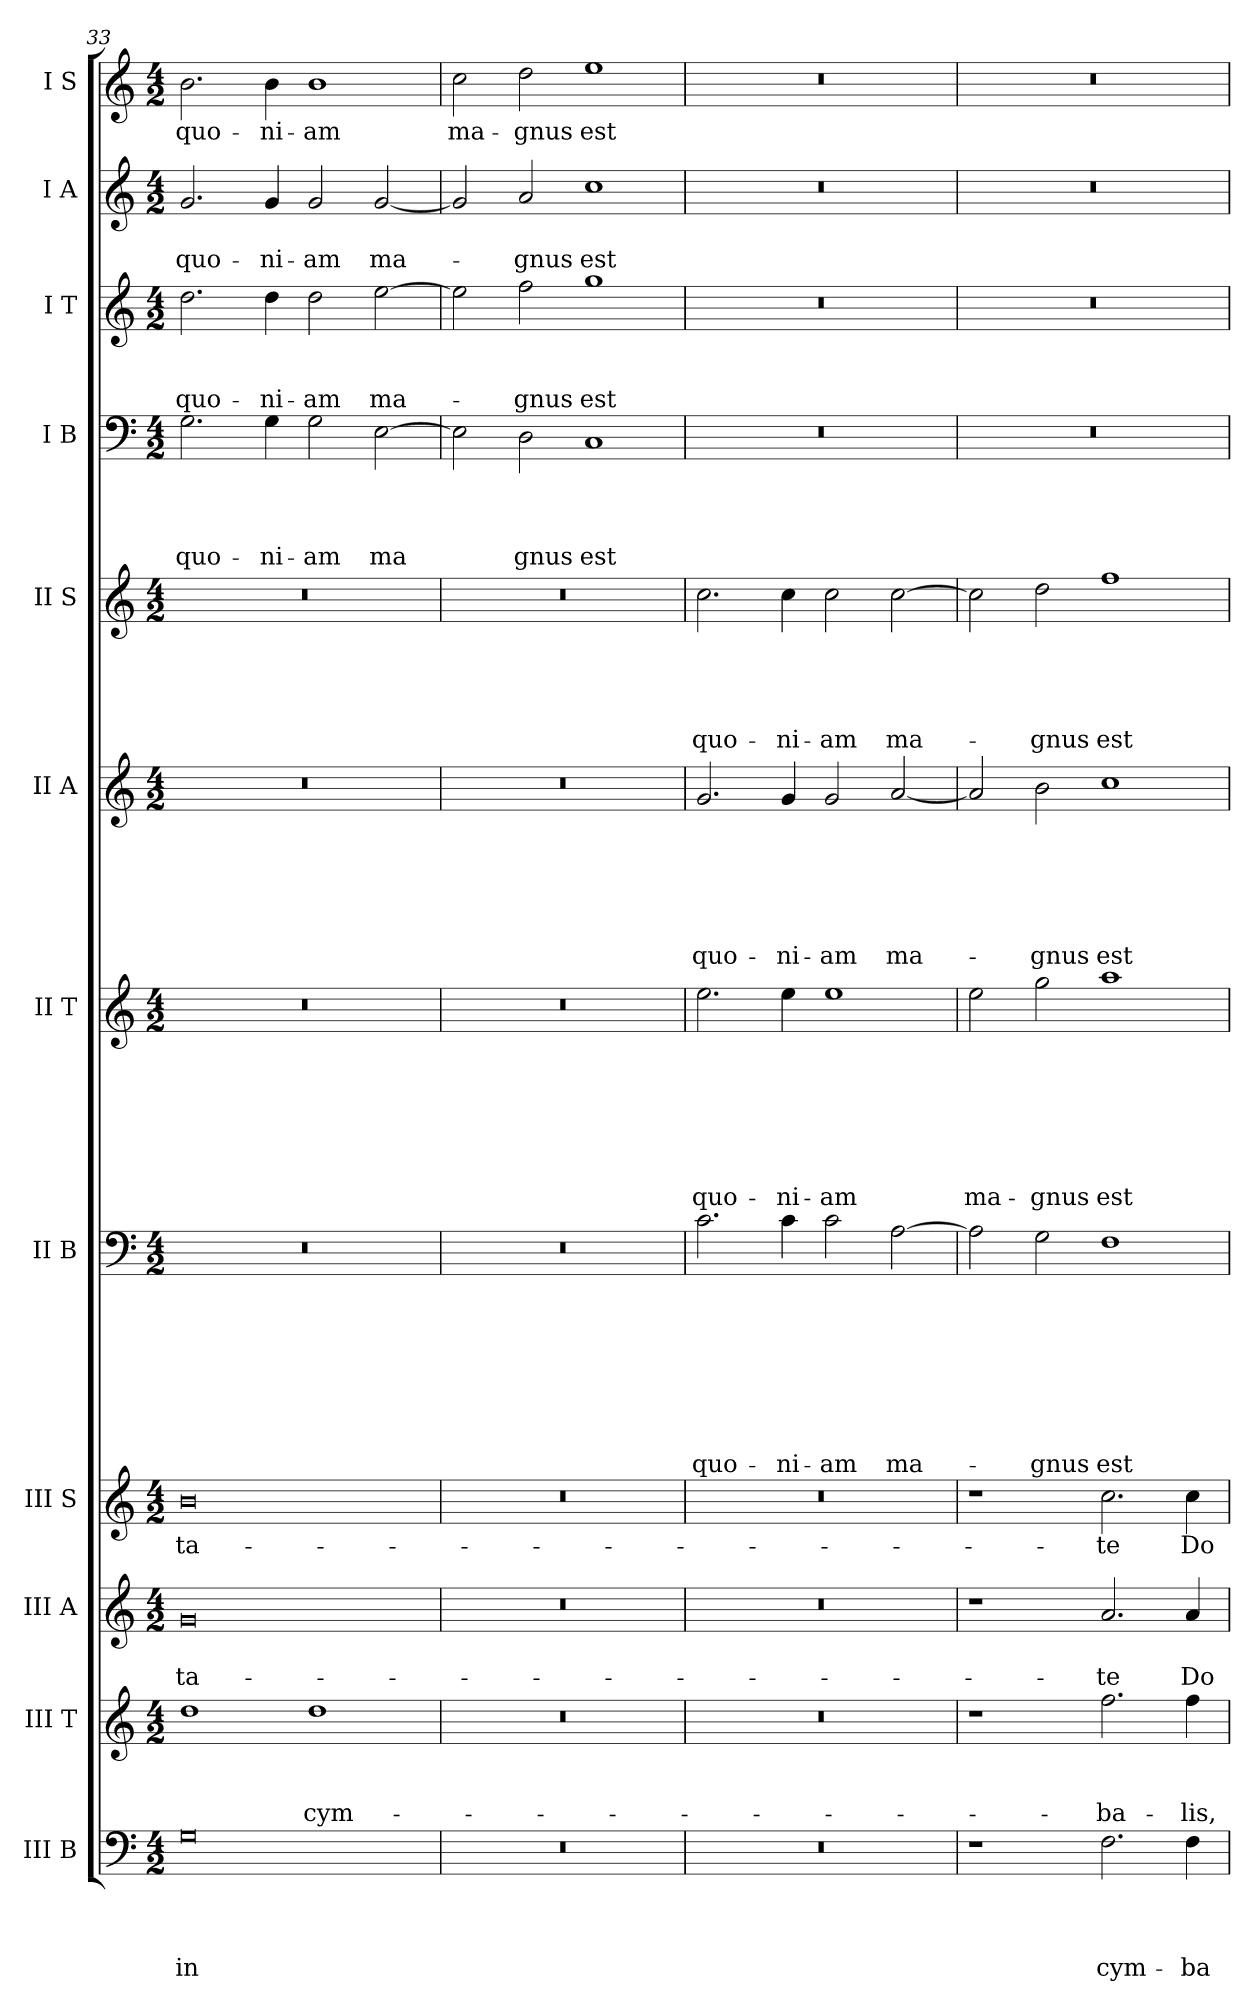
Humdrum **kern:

**kern	**text	**text	**text	**text	**kern	**text	**text	**text	**kern	**text	**text	**kern	**text	**kern	**text	**text	**text	**text	**text	**text	**text	**text	**kern	**text	**text	**text	**text	**text	**text	**text	**kern	**text	**text	**text	**text	**text	**text	**kern	**text	**text	**text	**text	**text	**kern	**text	**text	**text	**text	**kern	**text	**text	**text	**kern	**text	**text	**kern	**text
*part12	*part12	*part12	*part12	*part12	*part11	*part11	*part11	*part11	*part10	*part10	*part10	*part9	*part9	*part8	*part8	*part8	*part8	*part8	*part8	*part8	*part8	*part8	*part7	*part7	*part7	*part7	*part7	*part7	*part7	*part7	*part6	*part6	*part6	*part6	*part6	*part6	*part6	*part5	*part5	*part5	*part5	*part5	*part5	*part4	*part4	*part4	*part4	*part4	*part3	*part3	*part3	*part3	*part2	*part2	*part2	*part1	*part1
*staff12	*staff12	*staff12	*staff12	*staff12	*staff11	*staff11	*staff11	*staff11	*staff10	*staff10	*staff10	*staff9	*staff9	*staff8	*staff8	*staff8	*staff8	*staff8	*staff8	*staff8	*staff8	*staff8	*staff7	*staff7	*staff7	*staff7	*staff7	*staff7	*staff7	*staff7	*staff6	*staff6	*staff6	*staff6	*staff6	*staff6	*staff6	*staff5	*staff5	*staff5	*staff5	*staff5	*staff5	*staff4	*staff4	*staff4	*staff4	*staff4	*staff3	*staff3	*staff3	*staff3	*staff2	*staff2	*staff2	*staff1	*staff1
*I"III B	*	*	*	*	*I"III T	*	*	*	*I"III A	*	*	*I"III S	*	*I"II B	*	*	*	*	*	*	*	*	*I"II T	*	*	*	*	*	*	*	*I"II A	*	*	*	*	*	*	*I"II S	*	*	*	*	*	*I"I B	*	*	*	*	*I"I T	*	*	*	*I"I A	*	*	*I"I S	*
*clefF4	*	*	*	*	*clefG2	*	*	*	*clefG2	*	*	*clefG2	*	*clefF4	*	*	*	*	*	*	*	*	*clefG2	*	*	*	*	*	*	*	*clefG2	*	*	*	*	*	*	*clefG2	*	*	*	*	*	*clefF4	*	*	*	*	*clefG2	*	*	*	*clefG2	*	*	*clefG2	*
*	*	*	*	*	*ITrd7c12	*	*	*	*	*	*	*	*	*	*	*	*	*	*	*	*	*	*ITrd7c12	*	*	*	*	*	*	*	*	*	*	*	*	*	*	*	*	*	*	*	*	*	*	*	*	*	*ITrd7c12	*	*	*	*	*	*	*	*
*k[]	*	*	*	*	*k[]	*	*	*	*k[]	*	*	*k[]	*	*k[]	*	*	*	*	*	*	*	*	*k[]	*	*	*	*	*	*	*	*k[]	*	*	*	*	*	*	*k[]	*	*	*	*	*	*k[]	*	*	*	*	*k[]	*	*	*	*k[]	*	*	*k[]	*
*C:	*	*	*	*	*C:	*	*	*	*C:	*	*	*C:	*	*C:	*	*	*	*	*	*	*	*	*C:	*	*	*	*	*	*	*	*C:	*	*	*	*	*	*	*C:	*	*	*	*	*	*C:	*	*	*	*	*C:	*	*	*	*C:	*	*	*C:	*
*M4/2	*	*	*	*	*M4/2	*	*	*	*M4/2	*	*	*M4/2	*	*M4/2	*	*	*	*	*	*	*	*	*M4/2	*	*	*	*	*	*	*	*M4/2	*	*	*	*	*	*	*M4/2	*	*	*	*	*	*M4/2	*	*	*	*	*M4/2	*	*	*	*M4/2	*	*	*M4/2	*
=33	=33	=33	=33	=33	=33	=33	=33	=33	=33	=33	=33	=33	=33	=33	=33	=33	=33	=33	=33	=33	=33	=33	=33	=33	=33	=33	=33	=33	=33	=33	=33	=33	=33	=33	=33	=33	=33	=33	=33	=33	=33	=33	=33	=33	=33	=33	=33	=33	=33	=33	=33	=33	=33	=33	=33	=33	=33
!	!	!	!	!LO:LY:b	!	!	!	!	!	!	!LO:LY:b	!	!LO:LY:b	!LO:N:vis=1	!	!	!	!	!	!	!	!	!LO:N:vis=1	!	!	!	!	!	!	!	!LO:N:vis=1	!	!	!	!	!	!	!LO:N:vis=1	!	!	!	!	!	!	!	!	!	!LO:LY:b	!	!	!	!LO:LY:b	!	!	!LO:LY:b	!	!LO:LY:b
0G	.	.	.	in	1d	.	.	.	0g	.	-ta-	0b	-ta-	0r	.	.	.	.	.	.	.	.	0r	.	.	.	.	.	.	.	0r	.	.	.	.	.	.	0r	.	.	.	.	.	2.G\	.	.	.	quo-	2.d\	.	.	quo-	2.g/	.	quo-	2.b\	-quo-
!	!	!	!	!	!	!	!	!	!	!	!	!	!	!	!	!	!	!	!	!	!	!	!	!	!	!	!	!	!	!	!	!	!	!	!	!	!	!	!	!	!	!	!	!	!	!	!	!LO:LY:b	!	!	!	!LO:LY:b	!	!	!LO:LY:b	!	!LO:LY:b
.	.	.	.	.	.	.	.	.	.	.	.	.	.	.	.	.	.	.	.	.	.	.	.	.	.	.	.	.	.	.	.	.	.	.	.	.	.	.	.	.	.	.	.	4G\	.	.	.	-ni-	4d\	.	.	-ni-	4g/	.	-ni-	4b\	-ni-
!	!	!	!	!	!	!	!	!LO:LY:b	!	!	!	!	!	!	!	!	!	!	!	!	!	!	!	!	!	!	!	!	!	!	!	!	!	!	!	!	!	!	!	!	!	!	!	!	!	!	!	!LO:LY:b	!	!	!	!LO:LY:b	!	!	!LO:LY:b	!	!LO:LY:b
.	.	.	.	.	1d	.	.	cym-	.	.	.	.	.	.	.	.	.	.	.	.	.	.	.	.	.	.	.	.	.	.	.	.	.	.	.	.	.	.	.	.	.	.	.	2G\	.	.	.	-am	2d\	.	.	-am	2g/	.	-am	1b	-am
!	!	!	!	!	!	!	!	!	!	!	!	!	!	!	!	!	!	!	!	!	!	!	!	!	!	!	!	!	!	!	!	!	!	!	!	!	!	!	!	!	!	!	!	!	!	!	!	!LO:LY:b	!	!	!	!LO:LY:b	!	!	!LO:LY:b	!	!
.	.	.	.	.	.	.	.	.	.	.	.	.	.	.	.	.	.	.	.	.	.	.	.	.	.	.	.	.	.	.	.	.	.	.	.	.	.	.	.	.	.	.	.	[>2E\	.	.	.	ma	[>2e\	.	.	ma-	[>2g/	.	ma-	.	.
=34	=34	=34	=34	=34	=34	=34	=34	=34	=34	=34	=34	=34	=34	=34	=34	=34	=34	=34	=34	=34	=34	=34	=34	=34	=34	=34	=34	=34	=34	=34	=34	=34	=34	=34	=34	=34	=34	=34	=34	=34	=34	=34	=34	=34	=34	=34	=34	=34	=34	=34	=34	=34	=34	=34	=34	=34	=34
!LO:N:vis=1	!	!	!	!	!LO:N:vis=1	!	!	!	!LO:N:vis=1	!	!	!LO:N:vis=1	!	!LO:N:vis=1	!	!	!	!	!	!	!	!	!LO:N:vis=1	!	!	!	!	!	!	!	!LO:N:vis=1	!	!	!	!	!	!	!LO:N:vis=1	!	!	!	!	!	!	!	!	!	!	!	!	!	!	!	!	!	!	!LO:LY:b
0r	.	.	.	.	0r	.	.	.	0r	.	.	0r	.	0r	.	.	.	.	.	.	.	.	0r	.	.	.	.	.	.	.	0r	.	.	.	.	.	.	0r	.	.	.	.	.	2E\]	.	.	.	.	2e\]	.	.	.	2g/]	.	.	2cc\	ma-
!	!	!	!	!	!	!	!	!	!	!	!	!	!	!	!	!	!	!	!	!	!	!	!	!	!	!	!	!	!	!	!	!	!	!	!	!	!	!	!	!	!	!	!	!	!	!	!	!LO:LY:b	!	!	!	!LO:LY:b	!	!	!LO:LY:b	!	!LO:LY:b
.	.	.	.	.	.	.	.	.	.	.	.	.	.	.	.	.	.	.	.	.	.	.	.	.	.	.	.	.	.	.	.	.	.	.	.	.	.	.	.	.	.	.	.	2D\	.	.	.	gnus	2f\	.	.	-gnus	2a/	.	-gnus	2dd\	-gnus
!	!	!	!	!	!	!	!	!	!	!	!	!	!	!	!	!	!	!	!	!	!	!	!	!	!	!	!	!	!	!	!	!	!	!	!	!	!	!	!	!	!	!	!	!	!	!	!	!LO:LY:b	!	!	!	!LO:LY:b	!	!	!LO:LY:b	!	!LO:LY:b
.	.	.	.	.	.	.	.	.	.	.	.	.	.	.	.	.	.	.	.	.	.	.	.	.	.	.	.	.	.	.	.	.	.	.	.	.	.	.	.	.	.	.	.	1C	.	.	.	est	1g	.	.	est	1cc	.	est	1ee	est
=35	=35	=35	=35	=35	=35	=35	=35	=35	=35	=35	=35	=35	=35	=35	=35	=35	=35	=35	=35	=35	=35	=35	=35	=35	=35	=35	=35	=35	=35	=35	=35	=35	=35	=35	=35	=35	=35	=35	=35	=35	=35	=35	=35	=35	=35	=35	=35	=35	=35	=35	=35	=35	=35	=35	=35	=35	=35
!LO:N:vis=1	!	!	!	!	!LO:N:vis=1	!	!	!	!LO:N:vis=1	!	!	!LO:N:vis=1	!	!	!	!	!	!	!	!	!	!LO:LY:b	!	!	!	!	!	!	!	!LO:LY:b	!	!	!	!	!	!	!LO:LY:b	!	!	!	!	!	!LO:LY:b	!LO:N:vis=1	!	!	!	!	!LO:N:vis=1	!	!	!	!LO:N:vis=1	!	!	!LO:N:vis=1	!
0r	.	.	.	.	0r	.	.	.	0r	.	.	0r	.	2.c\	.	.	.	.	.	.	.	quo-	2.e\	.	.	.	.	.	.	quo-	2.g/	.	.	.	.	.	quo-	2.cc\	.	.	.	.	quo-	0r	.	.	.	.	0r	.	.	.	0r	.	.	0r	.
!	!	!	!	!	!	!	!	!	!	!	!	!	!	!	!	!	!	!	!	!	!	!LO:LY:b	!	!	!	!	!	!	!	!LO:LY:b	!	!	!	!	!	!	!LO:LY:b	!	!	!	!	!	!LO:LY:b	!	!	!	!	!	!	!	!	!	!	!	!	!	!
.	.	.	.	.	.	.	.	.	.	.	.	.	.	4c\	.	.	.	.	.	.	.	-ni-	4e\	.	.	.	.	.	.	-ni-	4g/	.	.	.	.	.	-ni-	4cc\	.	.	.	.	-ni-	.	.	.	.	.	.	.	.	.	.	.	.	.	.
!	!	!	!	!	!	!	!	!	!	!	!	!	!	!	!	!	!	!	!	!	!	!LO:LY:b	!	!	!	!	!	!	!	!LO:LY:b	!	!	!	!	!	!	!LO:LY:b	!	!	!	!	!	!LO:LY:b	!	!	!	!	!	!	!	!	!	!	!	!	!	!
.	.	.	.	.	.	.	.	.	.	.	.	.	.	2c\	.	.	.	.	.	.	.	-am	1e	.	.	.	.	.	.	-am	2g/	.	.	.	.	.	-am	2cc\	.	.	.	.	-am	.	.	.	.	.	.	.	.	.	.	.	.	.	.
!	!	!	!	!	!	!	!	!	!	!	!	!	!	!	!	!	!	!	!	!	!	!LO:LY:b	!	!	!	!	!	!	!	!	!	!	!	!	!	!	!LO:LY:b	!	!	!	!	!	!LO:LY:b	!	!	!	!	!	!	!	!	!	!	!	!	!	!
.	.	.	.	.	.	.	.	.	.	.	.	.	.	[>2A\	.	.	.	.	.	.	.	ma-	.	.	.	.	.	.	.	.	[>2a/	.	.	.	.	.	ma-	[>2cc\	.	.	.	.	ma-	.	.	.	.	.	.	.	.	.	.	.	.	.	.
!!LO:PB:g=z
=36	=36	=36	=36	=36	=36	=36	=36	=36	=36	=36	=36	=36	=36	=36	=36	=36	=36	=36	=36	=36	=36	=36	=36	=36	=36	=36	=36	=36	=36	=36	=36	=36	=36	=36	=36	=36	=36	=36	=36	=36	=36	=36	=36	=36	=36	=36	=36	=36	=36	=36	=36	=36	=36	=36	=36	=36	=36
!	!	!	!	!	!	!	!	!	!	!	!	!	!	!	!	!	!	!	!	!	!	!	!	!	!	!	!	!	!	!LO:LY:b	!	!	!	!	!	!	!	!	!	!	!	!	!	!LO:N:vis=1	!	!	!	!	!LO:N:vis=1	!	!	!	!LO:N:vis=1	!	!	!LO:N:vis=1	!
1r	.	.	.	.	1r	.	.	.	1r	.	.	1r	.	2A\]	.	.	.	.	.	.	.	.	2e\	.	.	.	.	.	.	ma-	2a/]	.	.	.	.	.	.	2cc\]	.	.	.	.	.	0r	.	.	.	.	0r	.	.	.	0r	.	.	0r	.
!	!	!	!	!	!	!	!	!	!	!	!	!	!	!	!	!	!	!	!	!	!	!LO:LY:b	!	!	!	!	!	!	!	!LO:LY:b	!	!	!	!	!	!	!LO:LY:b	!	!	!	!	!	!LO:LY:b	!	!	!	!	!	!	!	!	!	!	!	!	!	!
.	.	.	.	.	.	.	.	.	.	.	.	.	.	2G\	.	.	.	.	.	.	.	-gnus	2g\	.	.	.	.	.	.	-gnus	2b\	.	.	.	.	.	-gnus	2dd\	.	.	.	.	-gnus	.	.	.	.	.	.	.	.	.	.	.	.	.	.
!	!	!	!	!LO:LY:b	!	!	!	!LO:LY:b	!	!	!LO:LY:b	!	!LO:LY:b	!	!	!	!	!	!	!	!	!LO:LY:b	!	!	!	!	!	!	!	!LO:LY:b	!	!	!	!	!	!	!LO:LY:b	!	!	!	!	!	!LO:LY:b	!	!	!	!	!	!	!	!	!	!	!	!	!	!
2.F\	.	.	.	cym-	2.f\	.	.	-ba-	2.a/	.	-te	2.cc\	-te	1F	.	.	.	.	.	.	.	est	1a	.	.	.	.	.	.	est	1cc	.	.	.	.	.	est	1ff	.	.	.	.	est	.	.	.	.	.	.	.	.	.	.	.	.	.	.
!	!	!	!	!LO:LY:b	!	!	!	!LO:LY:b	!	!	!LO:LY:b	!	!LO:LY:b	!	!	!	!	!	!	!	!	!	!	!	!	!	!	!	!	!	!	!	!	!	!	!	!	!	!	!	!	!	!	!	!	!	!	!	!	!	!	!	!	!	!	!	!
4F\	.	.	.	-ba-	4f\	.	.	-lis,	4a/	.	Do-	4cc\	Do-	.	.	.	.	.	.	.	.	.	.	.	.	.	.	.	.	.	.	.	.	.	.	.	.	.	.	.	.	.	.	.	.	.	.	.	.	.	.	.	.	.	.	.	.
=	=	=	=	=	=	=	=	=	=	=	=	=	=	=	=	=	=	=	=	=	=	=	=	=	=	=	=	=	=	=	=	=	=	=	=	=	=	=	=	=	=	=	=	=	=	=	=	=	=	=	=	=	=	=	=	=	=
*-	*-	*-	*-	*-	*-	*-	*-	*-	*-	*-	*-	*-	*-	*-	*-	*-	*-	*-	*-	*-	*-	*-	*-	*-	*-	*-	*-	*-	*-	*-	*-	*-	*-	*-	*-	*-	*-	*-	*-	*-	*-	*-	*-	*-	*-	*-	*-	*-	*-	*-	*-	*-	*-	*-	*-	*-	*-
